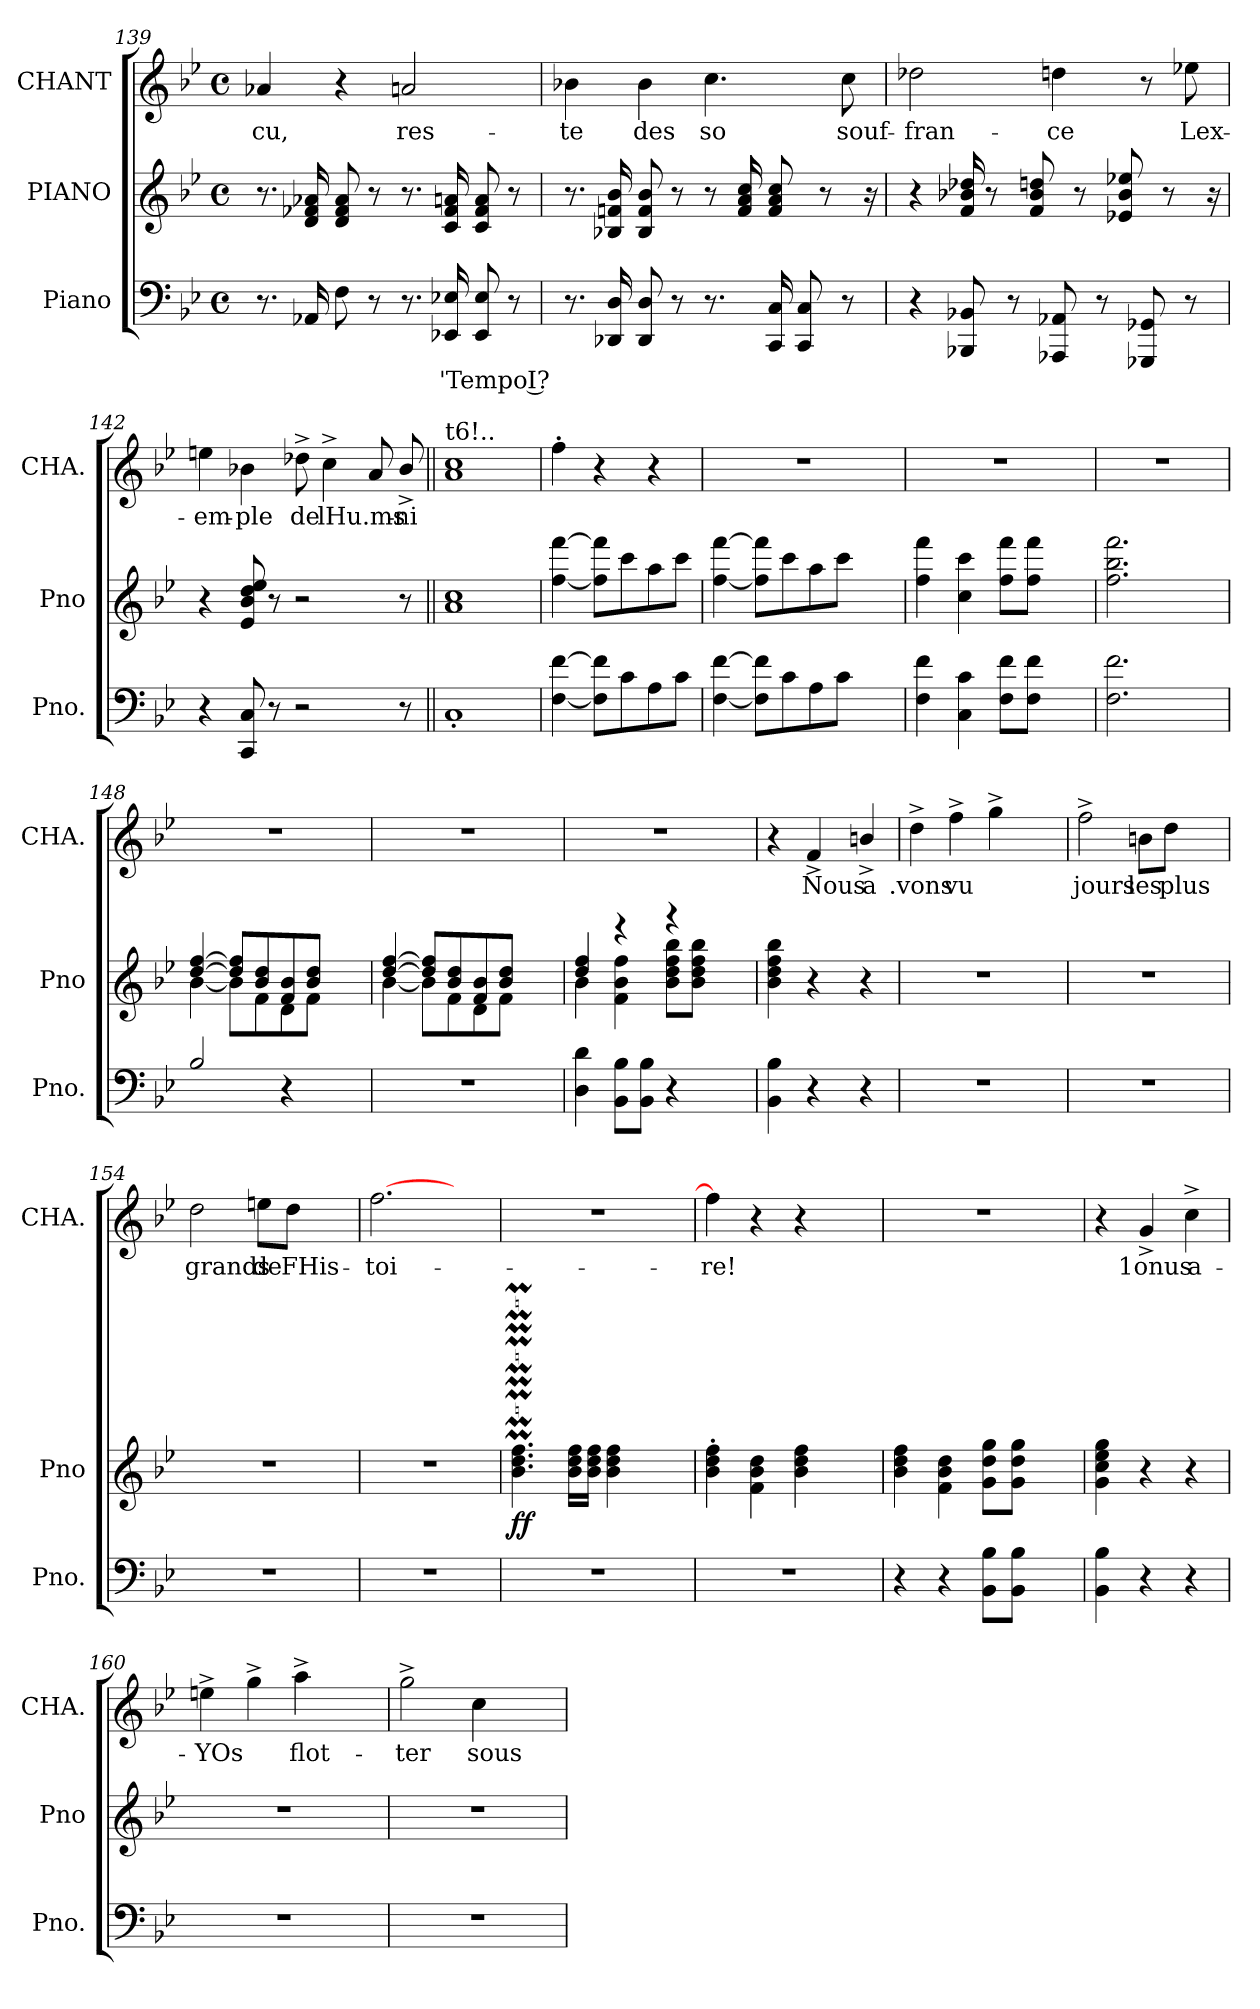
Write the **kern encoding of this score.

**kern	**text	**kern	**dynam	**kern	**text
*part3	*part3	*part2	*part2	*part1	*part1
*staff3	*staff3	*staff2	*staff2	*staff1	*staff1
*I"Piano	*	*I"PIANO	*	*I"CHANT	*
*I'Pno.	*	*I'Pno	*	*I'CHA.	*
*clefF4	*	*clefG2	*	*clefG2	*
*k[b-e-]	*	*k[b-e-]	*	*k[b-e-]	*
*B-:	*	*B-:	*	*B-:	*
*M4/4	*	*M4/4	*	*M4/4	*
*met(c)	*	*met(c)	*	*met(c)	*
=139	=139	=139	=139	=139	=139
8.r	.	8.r	.	4a-X/	cu,
16AA-X/	.	16d/ 16f-X/ 16a-X/	.	.	.
8F\	.	8d/ 8f-/ 8a-/	.	4r	.
8r	.	8r	.	.	.
8.r	.	8.r	.	2an/	res-
16EE-X/ 16E-X/	'Tempo I?	16c/ 16f-/ 16an/	.	.	.
8EE-/ 8E-/	.	8c/ 8f-/ 8a/	.	.	.
8r	.	8r	.	.	.
=140	=140	=140	=140	=140	=140
8.r	.	8.r	.	4b-X\	te
16DD-X/ 16D/	.	16B-X/ 16fn/ 16b-/	.	.	.
8DD-/ 8D/	.	8B-/ 8f/ 8b-/	.	4b-\	des
8r	.	8r	.	.	.
8.r	.	8r	.	4.cc\	so
.	.	16f/ 16a/ 16cc/	.	.	.
16CC/ 16C/	.	8f/ 8a/ 8cc/	.	.	.
8CC/ 8C/	.	.	.	.	.
.	.	8r	.	.	.
8r	.	.	.	8cc\	souf-
.	.	16r	.	.	.
!!LO:LB:g=z
=141	=141	=141	=141	=141	=141
4r	.	4r	.	2dd-X\	fran-
8BBB-X/ 8BB-X/	.	16f/ 16b-X/ 16dd-X/	.	.	.
.	.	8r	.	.	.
8r	.	.	.	.	.
.	.	8f/ 8b-/ 8ddn/	.	.	.
8AAA-X/ 8AA-X/	.	.	.	4ddn\	ce
.	.	8r	.	.	.
8r	.	.	.	.	.
.	.	8e-X/ 8b-/ 8ee-X/	.	.	.
8GGG-X/ 8GG-X/	.	.	.	8r	.
.	.	8r	.	.	.
8r	.	.	.	8ee-X\	Lex-
.	.	16r	.	.	.
=142	=142	=142	=142	=142	=142
4r	.	4r	.	4een\	em-
8CC/ 8C/	.	8e-/ 8b-/ 8dd/ 8ee-/	.	4b-X\	ple
8r	.	8r	.	.	.
2r	.	2r	.	8dd-X^\	de
.	.	.	.	4cc^\	lHu.ms-
.	.	.	.	8a/	.
8r	.	8r	.	8b-^/	ni
=143||	=143||	=143||	=143||	=143||	=143||
!	!	!	!	!LO:TX:t=t6!..	!
1C'/	.	1a\ 1cc\	.	1a/ 1cc/	.
=144	=144	=144	=144	=144	=144
[4F\ [4f\	.	[4ff\ [4fff\	.	4ff'\	.
8F]\ 8f]\L	.	8ff]\ 8fff]\L	.	4r	.
8c\	.	8ccc\	.	.	.
8A\	.	8aa\	.	4r	.
8c\J	.	8ccc\J	.	.	.
=145	=145	=145	=145	=145	=145
[4F\ [4f\	.	[4ff\ [4fff\	.	1r	.
8F]\ 8f]\L	.	8ff]\ 8fff]\L	.	.	.
8c\	.	8ccc\	.	.	.
8A\	.	8aa\	.	.	.
8c\J	.	8ccc\J	.	.	.
4ryy	.	4ryy	.	.	.
!!LO:LB:g=z
=146	=146	=146	=146	=146	=146
4F\ 4f\	.	4ff\ 4fff\	.	1r	.
4C\ 4c\	.	4cc\ 4ccc\	.	.	.
8F\ 8f\L	.	8ff\ 8fff\L	.	.	.
8F\ 8f\J	.	8ff\ 8fff\J	.	.	.
4ryy	.	4ryy	.	.	.
=147	=147	=147	=147	=147	=147
2.F\ 2.f\	.	2.ff\ 2.bb-\ 2.fff\	.	1r	.
4ryy	.	4ryy	.	.	.
=148	=148	=148	=148	=148	=148
*	*	*^	*	*	*
2B-/	.	[4dd/ [4ff/	[4b-\	.	1r	.
.	.	8dd]/ 8ff]/L	8b-\L]	.	.	.
.	.	8b-/ 8dd/	8f\	.	.	.
4r	.	8f/ 8b-/	8d\	.	.	.
.	.	8b-/ 8dd/J	8f\J	.	.	.
4ryy	.	4ryy	4ryy	.	.	.
=149	=149	=149	=149	=149	=149	=149
1r	.	[4dd/ [4ff/	[4b-\	.	1r	.
.	.	8dd]/ 8ff]/L	8b-\L]	.	.	.
.	.	8b-/ 8dd/	8f\	.	.	.
.	.	8f/ 8b-/	8d\	.	.	.
.	.	8b-/ 8dd/J	8f\J	.	.	.
.	.	4ryy	4ryy	.	.	.
=150	=150	=150	=150	=150	=150	=150
4D\ 4d\	.	4dd/ 4ff/	4b-\	.	1r	.
8BB-\ 8B-\L	.	4r	4f\ 4b-\ 4ff\	.	.	.
8BB-\ 8B-\J	.	.	.	.	.	.
4r	.	4r	8b-\ 8dd\ 8ff\ 8bb-\L	.	.	.
.	.	.	8b-\ 8dd\ 8ff\ 8bb-\J	.	.	.
4ryy	.	4ryy	4ryy	.	.	.
*	*	*v	*v	*	*	*
=151	=151	=151	=151	=151	=151
4BB-\ 4B-\	.	4b-\ 4dd\ 4ff\ 4bb-\	.	4r	.
4r	.	4r	.	4f^/	Nous
4r	.	4r	.	4b^/	a
!!LO:PB:g=z
=152	=152	=152	=152	=152	=152
1r	.	1r	.	4dd^\	.vons
.	.	.	.	4ff^\	vu
.	.	.	.	4gg^\	.
.	.	.	.	4ryy	.
=153	=153	=153	=153	=153	=153
1r	.	1r	.	2ff^\	jours
.	.	.	.	8b\L	les
.	.	.	.	8dd\J	plus
.	.	.	.	4ryy	.
=154	=154	=154	=154	=154	=154
1r	.	1r	.	2dd\	grands
.	.	.	.	8ee\L	de
.	.	.	.	8dd\J	FHis-
.	.	.	.	4ryy	.
=155	=155	=155	=155	=155	=155
1r	.	1r	.	[2.ff\	toi-
.	.	.	.	4ryy	.
=156	=156	=156	=156	=156	=156
1r	.	4.b-M\ 4.ddM\ 4.ffM\	ff	1r	.
.	.	16b-\ 16dd\ 16ff\LL	.	.	.
.	.	16b-\ 16dd\ 16ff\JJ	.	.	.
.	.	4b-\ 4dd\ 4ff\	.	.	.
.	.	4ryy	.	.	.
=157	=157	=157	=157	=157	=157
1r	.	4b-'\ 4dd'\ 4ff'\	.	4ff\]	re!
.	.	4f\ 4b-\ 4dd\	.	4r	.
.	.	4b-\ 4dd\ 4ff\	.	4r	.
.	.	4ryy	.	4ryy	.
!!LO:LB:g=z
=158	=158	=158	=158	=158	=158
4r	.	4b-\ 4dd\ 4ff\	.	1r	.
4r	.	4f\ 4b-\ 4dd\	.	.	.
8BB-\ 8B-\L	.	8g\ 8dd\ 8gg\L	.	.	.
8BB-\ 8B-\J	.	8g\ 8dd\ 8gg\J	.	.	.
4ryy	.	4ryy	.	.	.
=159	=159	=159	=159	=159	=159
4BB-\ 4B-\	.	4g\ 4cc\ 4ee-\ 4gg\	.	4r	.
4r	.	4r	.	4g^/	1onus
4r	.	4r	.	4cc^\	a-
=160	=160	=160	=160	=160	=160
1r	.	1r	.	4ee^\	YOs
.	.	.	.	4gg^\	.
.	.	.	.	4aa^\	flot-
.	.	.	.	4ryy	.
=161	=161	=161	=161	=161	=161
1r	.	1r	.	2gg^\	ter
.	.	.	.	4cc\	sous
.	.	.	.	4ryy	.
=	=	=	=	=	=
*-	*-	*-	*-	*-	*-
